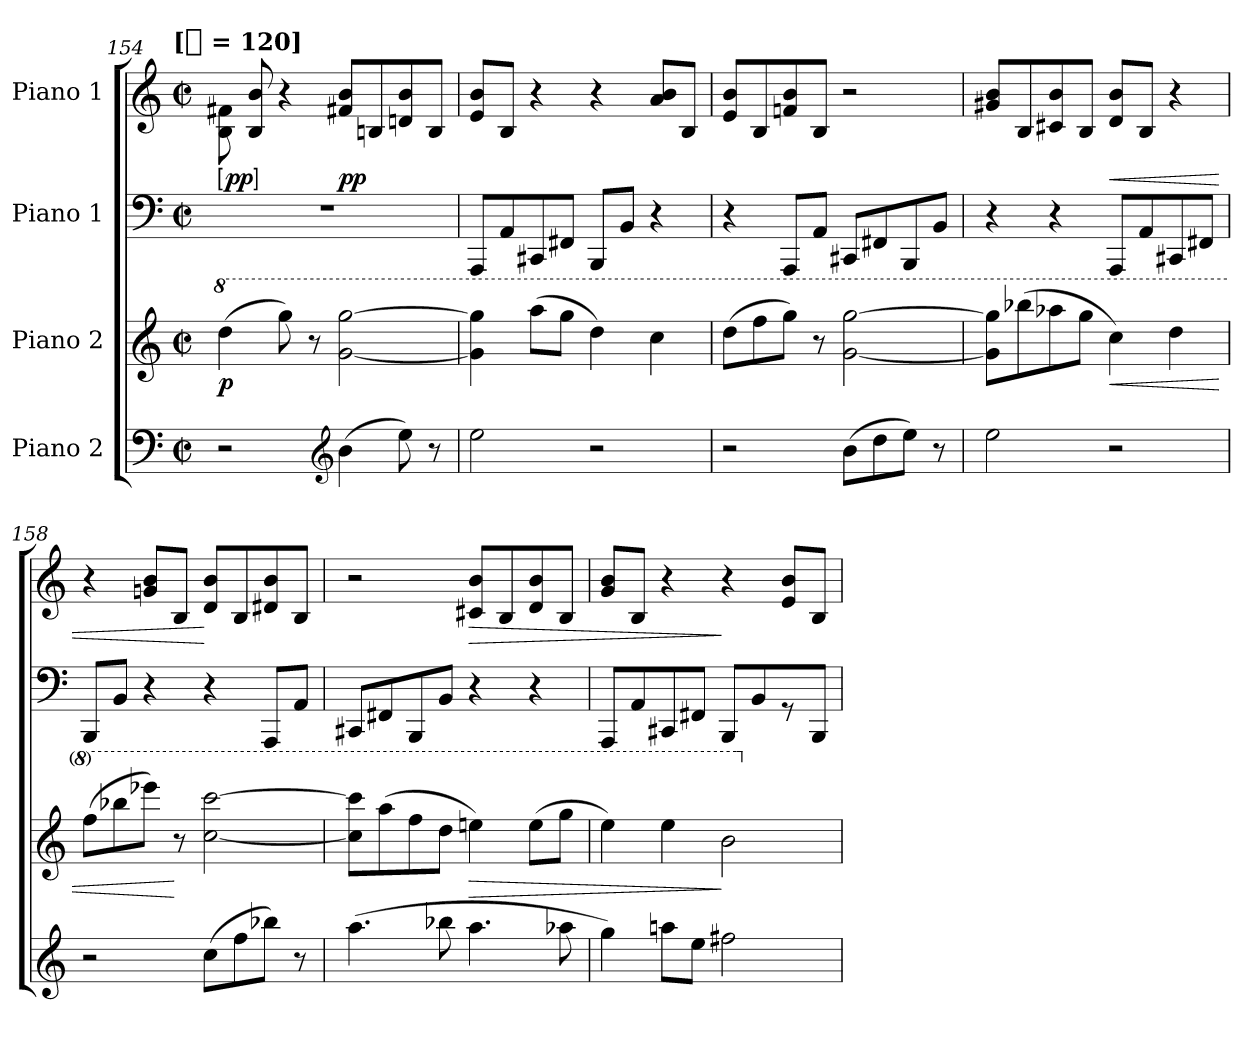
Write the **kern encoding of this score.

**kern	**kern	**dynam	**kern	**kern	**dynam
*part4	*part3	*part3	*part2	*part1	*part1
*staff4	*staff3	*staff3	*staff2	*staff1	*staff1
*I"Piano 2	*I"Piano 2	*	*I"Piano 1	*I"Piano 1	*
*clefF4	*clefG2	*	*clefF4	*clefG2	*
*k[]	*k[]	*	*k[]	*k[]	*
*C:	*C:	*	*C:	*C:	*
!!LO:TX:omd:t=[[half] = 120]
*M2/2	*M2/2	*	*M2/2	*M2/2	*
*met(c|)	*met(c|)	*	*met(c|)	*met(c|)	*
*MM240	*MM240	*	*MM240	*MM240	*
*	*8va	*	*	*	*
=154	=154	=154	=154	=154	=154
!	!	!	!	!	!LO:DY:ed=brack
2r	(4ddd	p	1r	8B\ 8f#X\	pp
.	.	.	.	8B 8b	.
.	8ggg)	.	.	4r	.
.	8r	.	.	.	.
*clefG2	*	*	*	*	*
(4b	[2gg [2ggg	.	.	8f#X 8bL	pp
.	.	.	.	8Bn	.
8ee)	.	.	.	8dn 8b	.
8r	.	.	.	8BJ	.
=155	=155	=155	=155	=155	=155
2ee	4gg] 4ggg]	.	8AAAL	8e 8bL	.
.	.	.	8AA	8BJ	.
.	(8aaaL	.	8CC#X	4r	.
.	8gggJ	.	8FF#XJ	.	.
2r	4ddd)	.	8BBBL	4r	.
.	.	.	8BBJ	.	.
.	4ccc	.	4r	8a 8bL	.
.	.	.	.	8BJ	.
=156	=156	=156	=156	=156	=156
2r	(8dddL	.	4r	8e 8bL	.
.	8fff	.	.	8B	.
.	8gggJ)	.	8AAAL	8fn 8b	.
.	8r	.	8AAJ	8BJ	.
(8bL	[2gg [2ggg	.	8CC#XL	2r	.
8dd	.	.	8FF#X	.	.
8eeJ)	.	.	8BBB	.	.
8r	.	.	8BBJ	.	.
=157	=157	=157	=157	=157	=157
2ee	8gg] 8ggg]L	.	4r	8g#X 8bL	.
.	(8bbb-X	.	.	8B	.
.	8aaa-X	.	4r	8c#X 8b	.
.	8gggJ	.	.	8BJ	.
!	!	!LO:HP:b	!	!	!LO:HP:b
2r	4ccc)	<	8AAAL	8d 8bL	<
.	.	.	8AA	8BJ	.
.	4ddd	.	8CC#X	4r	.
.	.	.	8FF#XJ	.	.
=158	=158	=158	=158	=158	=158
2r	(8fffL	.	8BBBL	4r	.
.	8bbb-X	.	8BBJ	.	.
.	8eeee-XJ)	.	4r	8gn 8bL	.
.	8r	[	.	8BJ	.
(8ccL	[2ccc [2cccc	.	4r	8d 8bL	[
8ff	.	.	.	8B	.
8bb-XJ)	.	.	8AAAL	8d#X 8b	.
8r	.	.	8AAJ	8BJ	.
=159	=159	=159	=159	=159	=159
(4.aa	8ccc] 8cccc]L	.	8CC#XL	2r	.
.	(8aaa	.	8FF#X	.	.
.	8fff	.	8BBB	.	.
8bb-X	8dddJ	.	8BBJ	.	.
!	!	!LO:HP:b	!	!	!LO:HP:b
4.aa	4eeen)	>	4r	8c#X 8bL	>
.	.	.	.	8B	.
.	(8eeeL	.	4r	8d 8b	.
8aa-X	8gggJ	.	.	8BJ	.
=160	=160	=160	=160	=160	=160
4gg)	4eee)	.	8AAAL	8g 8bL	.
.	.	.	8AA	8BJ	.
8aanL	4eee	.	8CC#X	4r	.
8eeJ	.	.	8FF#XJ	.	.
2ff#X	2bb	]	8BBBL	4r	]
.	.	.	8BB	.	.
.	.	.	8r	8e 8bL	.
.	.	.	8BBBJ	8BJ	.
*	*X8va	*	*	*	*
=	=	=	=	=	=
*-	*-	*-	*-	*-	*-
